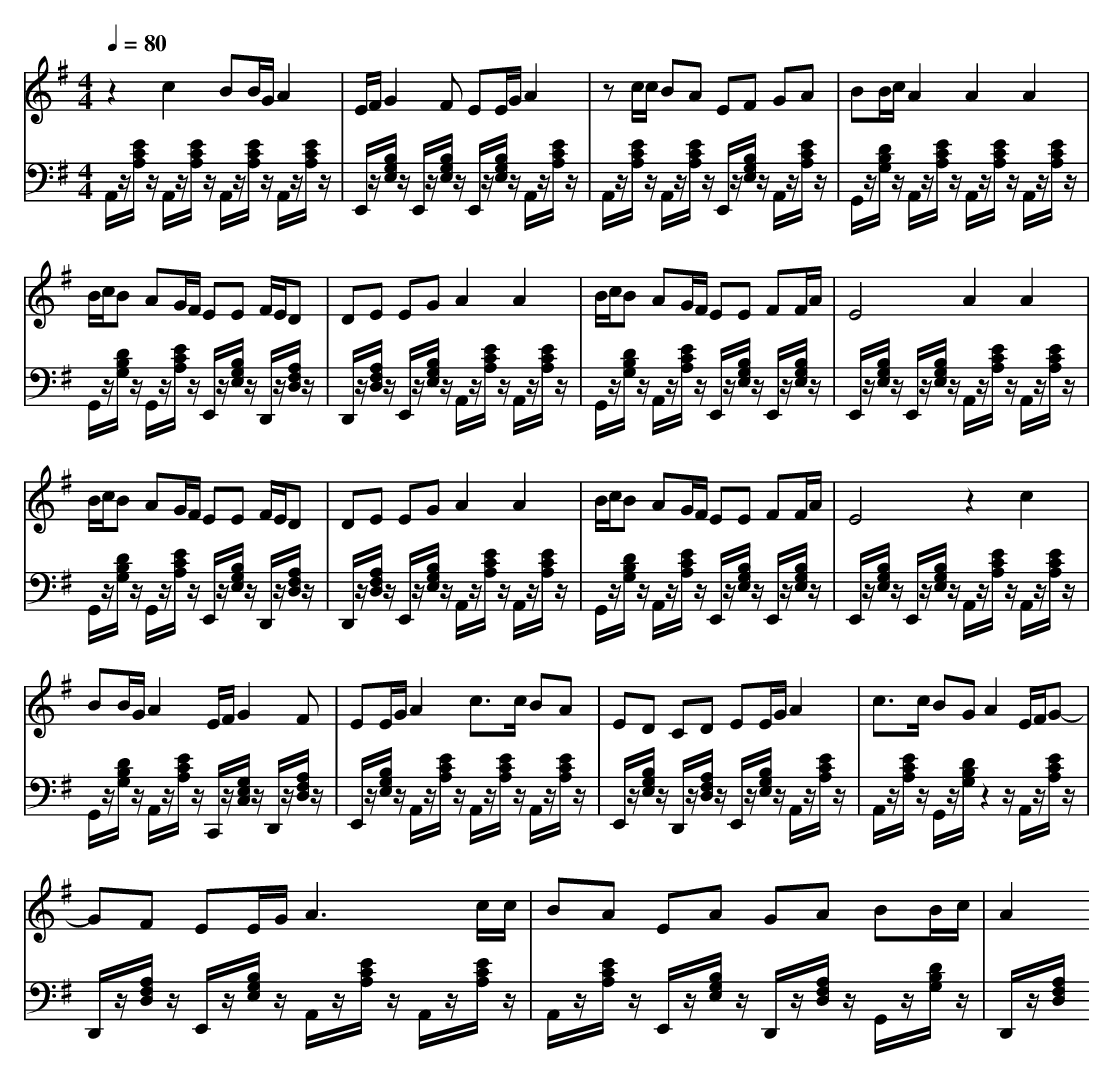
X:1
T:
M: 4/4
L: 1/8
Q:1/4=80
K:G % 1 sharps
V:1
z2 c2 BB/2G/2 A2|E/2F/2G2F EE/2G/2 A2|zc/2c/2 BA EF GA|BB/2c/2 A2 A2 A2|
B/2c/2B AG/2F/2 EE F/2E/2D|DE EG A2 A2|B/2c/2B AG/2F/2 EE FF/2A/2|E4 A2 A2|
B/2c/2B AG/2F/2 EE F/2E/2D|DE EG A2 A2|B/2c/2B AG/2F/2 EE FF/2A/2|E4 z2 c2|
BB/2G/2 A2 E/2F/2G2F|EE/2G/2 A2 c3/2c/2 BA|ED CD EE/2G/2 A2|c3/2c/2 BG A2 E/2F/2G-|
GF EE/2G/2 A3c/2c/2|BA EA GA BB/2c/2|A2
V:2
A,,/2z/2[E/2C/2A,/2]z/2 A,,/2z/2[E/2C/2A,/2]z/2 A,,/2z/2[E/2C/2A,/2]z/2 A,,/2z/2[E/2C/2A,/2]z/2|E,,/2z/2[B,/2G,/2E,/2]z/2 E,,/2z/2[B,/2G,/2E,/2]z/2 E,,/2z/2[B,/2G,/2E,/2]z/2 A,,/2z/2[E/2C/2A,/2]z/2|A,,/2z/2[E/2C/2A,/2]z/2 A,,/2z/2[E/2C/2A,/2]z/2 E,,/2z/2[B,/2G,/2E,/2]z/2 A,,/2z/2[E/2C/2A,/2]z/2|G,,/2z/2[D/2B,/2G,/2]z/2 A,,/2z/2[E/2C/2A,/2]z/2 A,,/2z/2[E/2C/2A,/2]z/2 A,,/2z/2[E/2C/2A,/2]z/2|
G,,/2z/2[D/2B,/2G,/2]z/2 G,,/2z/2[E/2C/2A,/2]z/2 E,,/2z/2[B,/2G,/2E,/2]z/2 D,,/2z/2[A,/2F,/2D,/2]z/2|D,,/2z/2[A,/2F,/2D,/2]z/2 E,,/2z/2[B,/2G,/2E,/2]z/2 A,,/2z/2[E/2C/2A,/2]z/2 A,,/2z/2[E/2C/2A,/2]z/2|G,,/2z/2[D/2B,/2G,/2]z/2 A,,/2z/2[E/2C/2A,/2]z/2 E,,/2z/2[B,/2G,/2E,/2]z/2 E,,/2z/2[B,/2G,/2E,/2]z/2|E,,/2z/2[B,/2G,/2E,/2]z/2 E,,/2z/2[B,/2G,/2E,/2]z/2 A,,/2z/2[E/2C/2A,/2]z/2 A,,/2z/2[E/2C/2A,/2]z/2|
G,,/2z/2[D/2B,/2G,/2]z/2 G,,/2z/2[E/2C/2A,/2]z/2 E,,/2z/2[B,/2G,/2E,/2]z/2 D,,/2z/2[A,/2F,/2D,/2]z/2|D,,/2z/2[A,/2F,/2D,/2]z/2 E,,/2z/2[B,/2G,/2E,/2]z/2 A,,/2z/2[E/2C/2A,/2]z/2 A,,/2z/2[E/2C/2A,/2]z/2|G,,/2z/2[D/2B,/2G,/2]z/2 A,,/2z/2[E/2C/2A,/2]z/2 E,,/2z/2[B,/2G,/2E,/2]z/2 E,,/2z/2[B,/2G,/2E,/2]z/2|E,,/2z/2[B,/2G,/2E,/2]z/2 E,,/2z/2[B,/2G,/2E,/2]z/2 A,,/2z/2[E/2C/2A,/2]z/2 A,,/2z/2[E/2C/2A,/2]z/2|
G,,/2z/2[D/2B,/2G,/2]z/2 A,,/2z/2[E/2C/2A,/2]z/2 C,,/2z/2[G,/2E,/2C,/2]z/2 D,,/2z/2[A,/2F,/2D,/2]z/2|E,,/2z/2[B,/2G,/2E,/2]z/2 A,,/2z/2[E/2C/2A,/2]z/2 A,,/2z/2[E/2C/2A,/2]z/2 A,,/2z/2[E/2C/2A,/2]z/2|E,,/2z/2[B,/2G,/2E,/2]z/2 D,,/2z/2[A,/2F,/2D,/2]z/2 E,,/2z/2[B,/2G,/2E,/2]z/2 A,,/2z/2[E/2C/2A,/2]z/2|A,,/2z/2[E/2C/2A,/2]z/2 G,,/2z/2[D/2B,/2G,/2]z2z/2 A,,/2z/2[E/2C/2A,/2]z/2|
D,,/2z/2[A,/2F,/2D,/2]z/2 E,,/2z/2[B,/2G,/2E,/2]z/2 A,,/2z/2[E/2C/2A,/2]z/2 A,,/2z/2[E/2C/2A,/2]z/2|A,,/2z/2[E/2C/2A,/2]z/2 E,,/2z/2[B,/2G,/2E,/2]z/2 D,,/2z/2[A,/2F,/2D,/2]z/2 G,,/2z/2[D/2B,/2G,/2]z/2|D,,/2z/2[A,/2F,/2D,/2]
